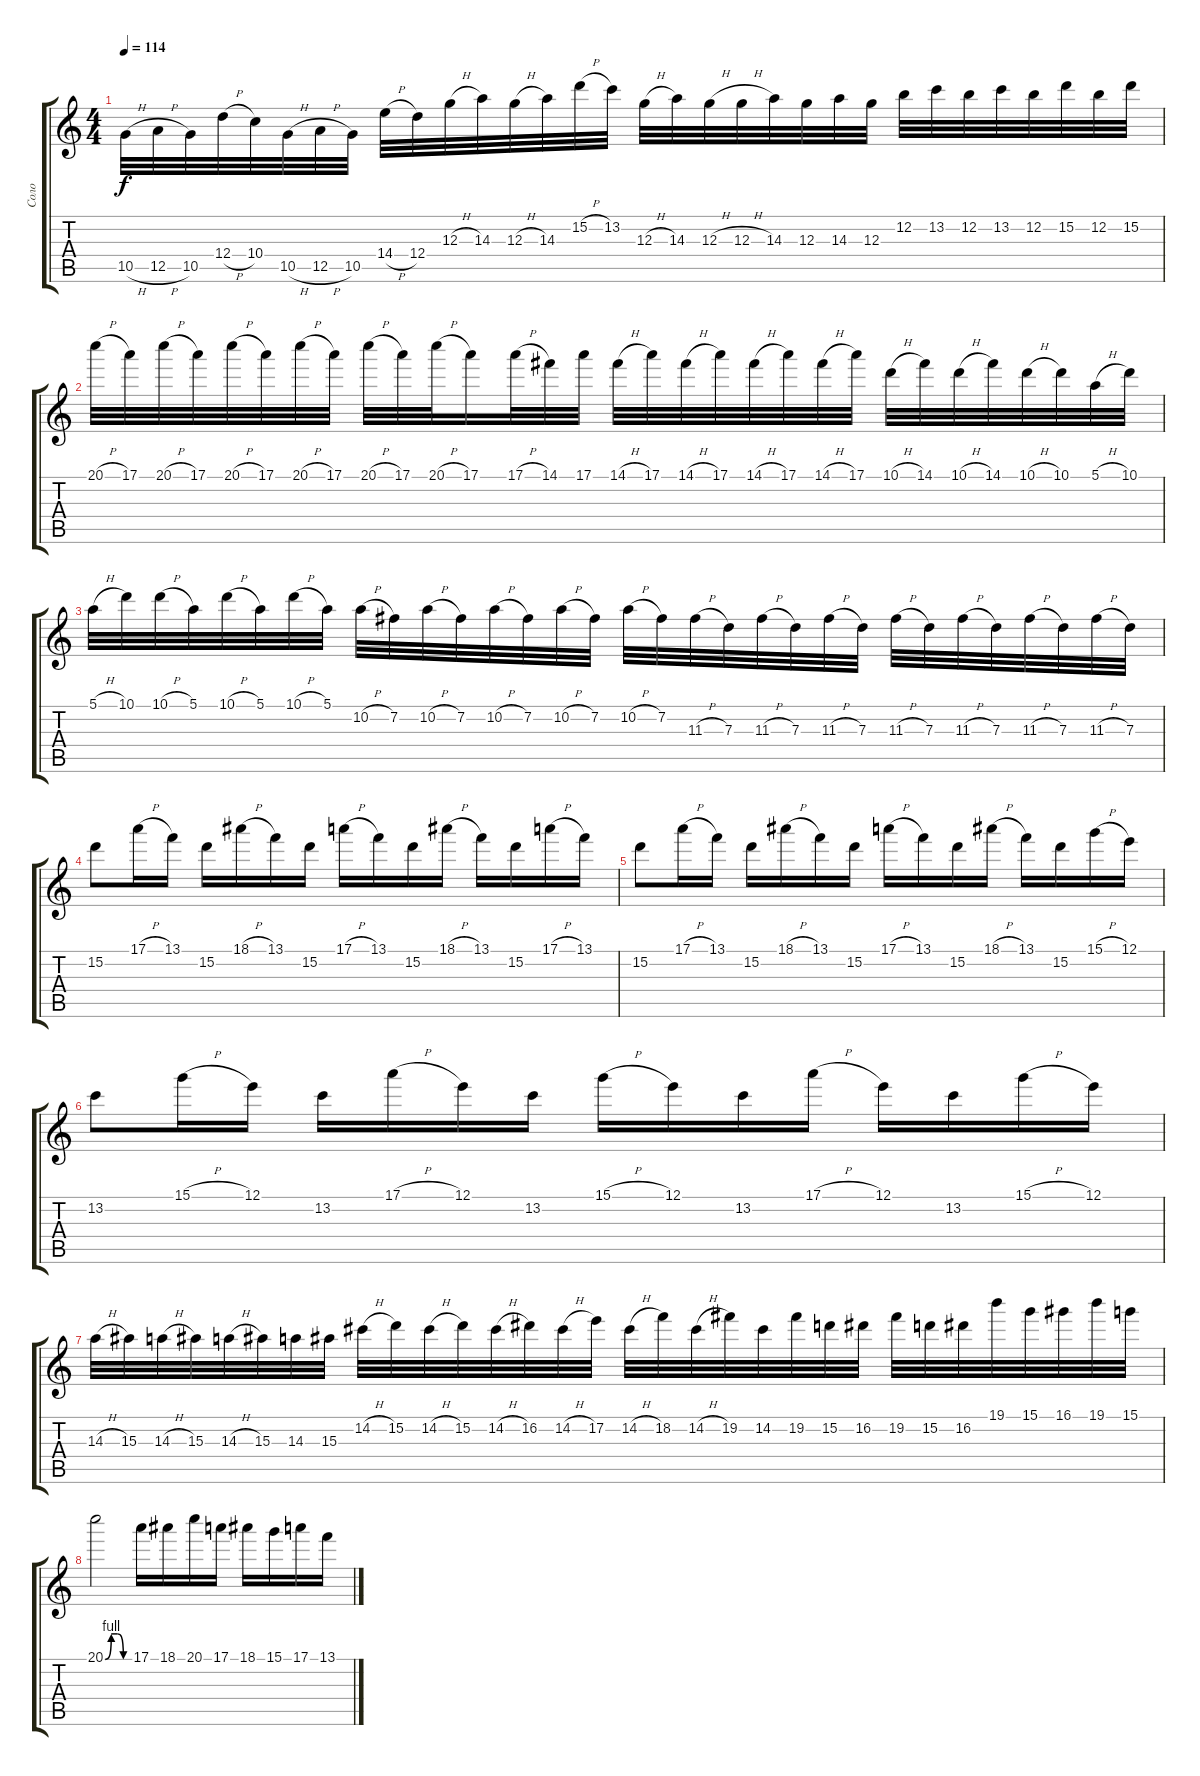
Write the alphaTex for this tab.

\track ("Соло" "Соло") {instrument overdrivenguitar}
\staff {score tabs}
\tuning (E4 B3 G3 D3 A2 E2) {hide}
\ts (4 4)
\tempo 114
\clef g2
\ks c
10.5{h}.32{dy f} 12.5{h}.32 10.5.32 12.4{h}.32 10.4.32 10.5{h}.32 12.5{h}.32 10.5.32 14.4{h}.32 12.4.32 12.3{h}.32 14.3.32 12.3{h}.32 14.3.32 15.2{h}.32 13.2.32 12.3{h}.32 14.3.32 12.3{h}.32 12.3{h}.32 14.3.32 12.3.32 14.3.32 12.3.32 12.2.32 13.2.32 12.2.32 13.2.32 12.2.32 15.2.32 12.2.32 15.2.32 |
20.1{h}.32 17.1.32 20.1{h}.32 17.1.32 20.1{h}.32 17.1.32 20.1{h}.32 17.1.32 20.1{h}.32 17.1.32 20.1{h}.32 17.1.16 17.1{h}.32 14.1.32 17.1.32 14.1{h}.32 17.1.32 14.1{h}.32 17.1.32 14.1{h}.32 17.1.32 14.1{h}.32 17.1.32 10.1{h}.32 14.1.32 10.1{h}.32 14.1.32 10.1{h}.32 10.1.32 5.1{h}.32 10.1.32 |
5.1{h}.32 10.1.32 10.1{h}.32 5.1.32 10.1{h}.32 5.1.32 10.1{h}.32 5.1.32 10.2{h}.32 7.2.32 10.2{h}.32 7.2.32 10.2{h}.32 7.2.32 10.2{h}.32 7.2.32 10.2{h}.32 7.2.32 11.3{h}.32 7.3.32 11.3{h}.32 7.3.32 11.3{h}.32 7.3.32 11.3{h}.32 7.3.32 11.3{h}.32 7.3.32 11.3{h}.32 7.3.32 11.3{h}.32 7.3.32 |
15.2.8 17.1{h}.16 13.1.16 15.2.16 18.1{h}.16 13.1.16 15.2.16 17.1{h}.16 13.1.16 15.2.16 18.1{h}.16 13.1.16 15.2.16 17.1{h}.16 13.1.16 |
15.2.8 17.1{h}.16 13.1.16 15.2.16 18.1{h}.16 13.1.16 15.2.16 17.1{h}.16 13.1.16 15.2.16 18.1{h}.16 13.1.16 15.2.16 15.1{h}.16 12.1.16 |
13.2.8 15.1{h}.16 12.1.16 13.2.16 17.1{h}.16 12.1.16 13.2.16 15.1{h}.16 12.1.16 13.2.16 17.1{h}.16 12.1.16 13.2.16 15.1{h}.16 12.1.16 |
14.3{h}.32 15.3.32 14.3{h}.32 15.3.32 14.3{h}.32 15.3.32 14.3.32 15.3.32 14.2{h}.32 15.2.32 14.2{h}.32 15.2.32 14.2{h}.32 16.2.32 14.2{h}.32 17.2.32 14.2{h}.32 18.2.32 14.2{h}.32 19.2.32 14.2.32 19.2.32 15.2.32 16.2.32 19.2.32 15.2.32 16.2.32 19.1.32 15.1.32 16.1.32 19.1.32 15.1.32 |
20.1{be (custom 0 0 15 4 30 4 45 0 60 0)}.2 17.1.16 18.1.16 20.1.16 17.1.16 18.1.16 15.1.16 17.1.16 13.1.16
